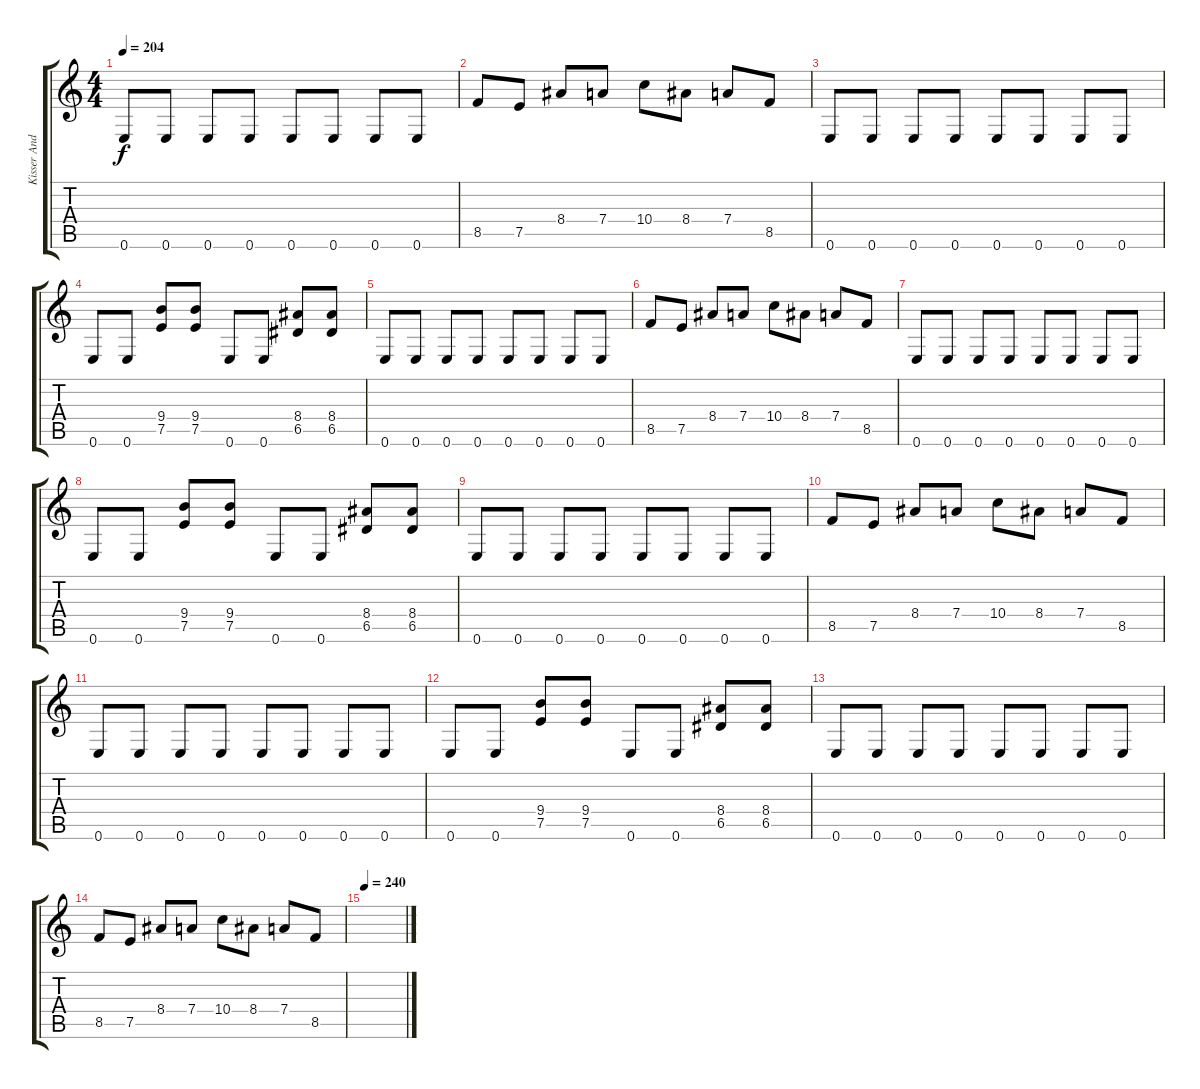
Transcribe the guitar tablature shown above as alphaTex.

\track ("Kisser Andreas" "Kisser And") {instrument distortionguitar}
\staff {score tabs}
\tuning (E4 B3 G3 D3 A2 E2) {hide}
\ts (4 4)
\tempo 204
\clef g2
\ks c
0.6.8{dy f} 0.6.8 0.6.8 0.6.8 0.6.8 0.6.8 0.6.8 0.6.8 |
8.5.8 7.5.8 8.4.8 7.4.8 10.4.8 8.4.8 7.4.8 8.5.8 |
0.6.8 0.6.8 0.6.8 0.6.8 0.6.8 0.6.8 0.6.8 0.6.8 |
0.6.8 0.6.8 (9.4 7.5).8 (9.4 7.5).8 0.6.8 0.6.8 (8.4 6.5).8 (8.4 6.5).8 |
0.6.8 0.6.8 0.6.8 0.6.8 0.6.8 0.6.8 0.6.8 0.6.8 |
8.5.8 7.5.8 8.4.8 7.4.8 10.4.8 8.4.8 7.4.8 8.5.8 |
0.6.8 0.6.8 0.6.8 0.6.8 0.6.8 0.6.8 0.6.8 0.6.8 |
0.6.8 0.6.8 (9.4 7.5).8 (9.4 7.5).8 0.6.8 0.6.8 (8.4 6.5).8 (8.4 6.5).8 |
0.6.8 0.6.8 0.6.8 0.6.8 0.6.8 0.6.8 0.6.8 0.6.8 |
8.5.8 7.5.8 8.4.8 7.4.8 10.4.8 8.4.8 7.4.8 8.5.8 |
0.6.8 0.6.8 0.6.8 0.6.8 0.6.8 0.6.8 0.6.8 0.6.8 |
0.6.8 0.6.8 (9.4 7.5).8 (9.4 7.5).8 0.6.8 0.6.8 (8.4 6.5).8 (8.4 6.5).8 |
0.6.8 0.6.8 0.6.8 0.6.8 0.6.8 0.6.8 0.6.8 0.6.8 |
8.5.8 7.5.8 8.4.8 7.4.8 10.4.8 8.4.8 7.4.8 8.5.8 |
\tempo 240
